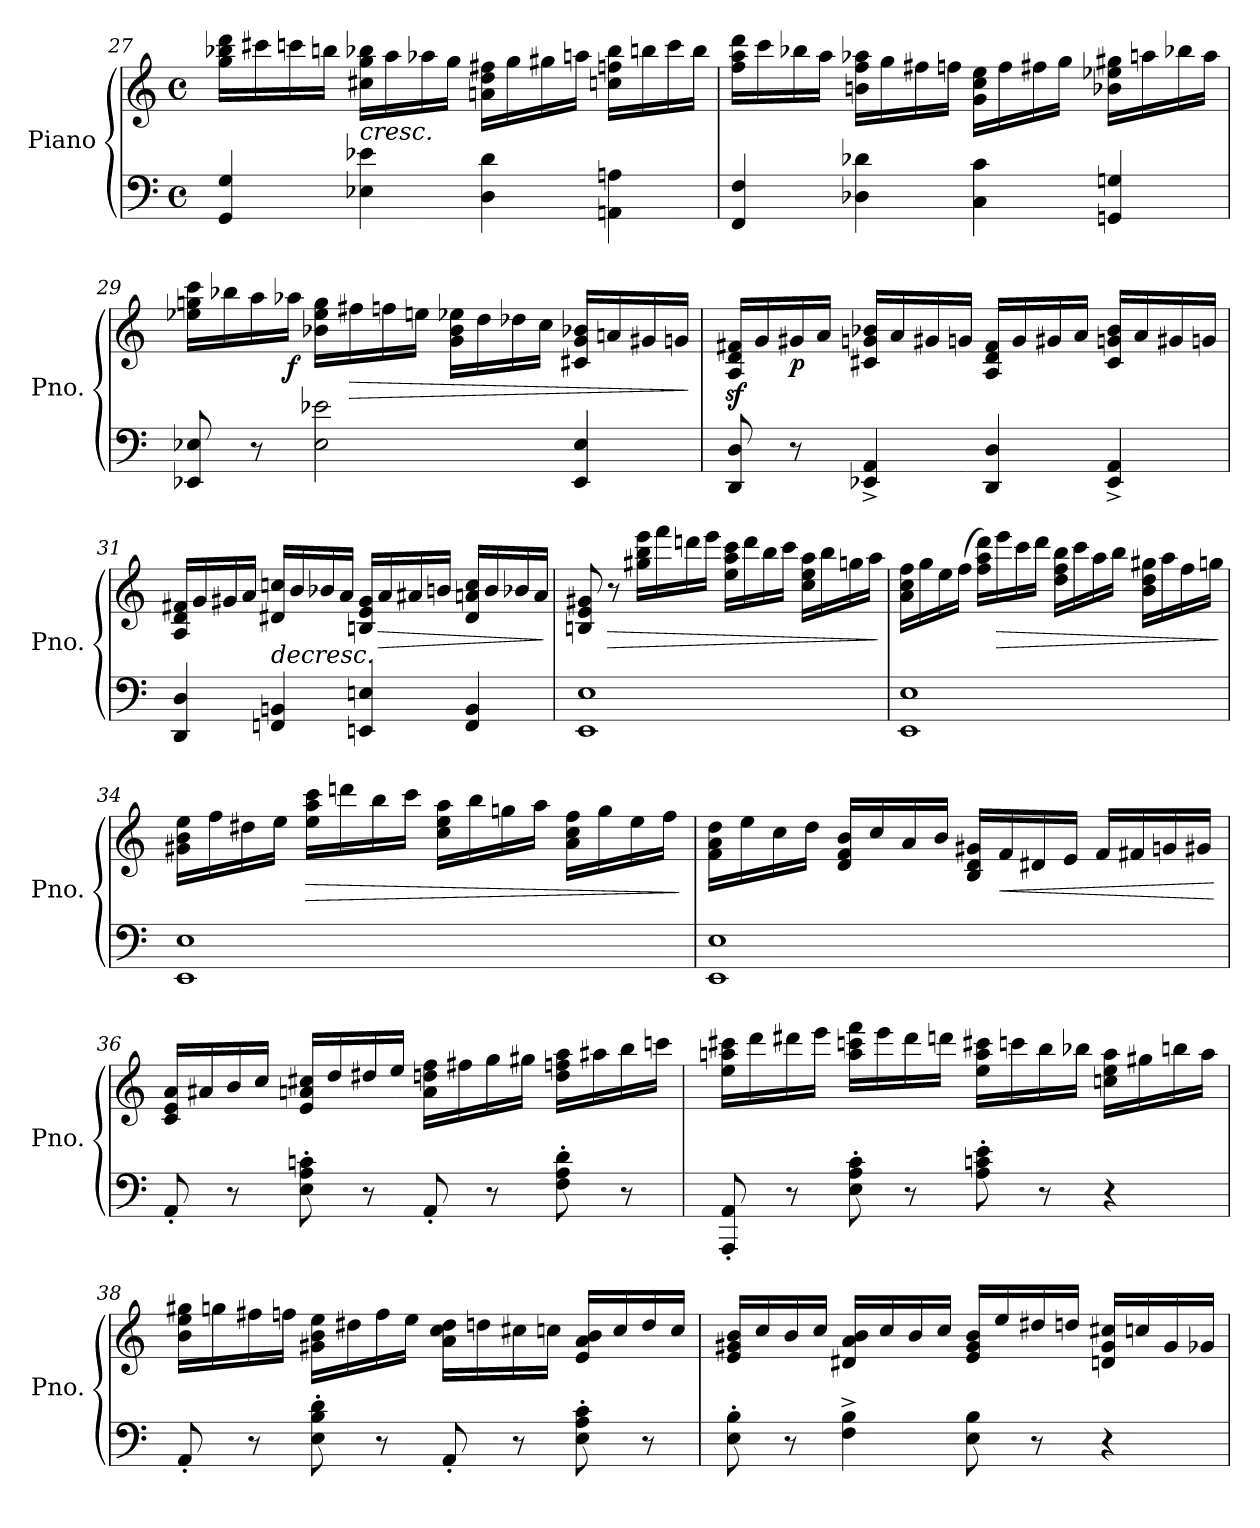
**kern	**kern	**dynam
*part1	*part1	*part1
*staff2	*staff1	*staff1/2
*I"Piano	*	*
*I'Pno.	*	*
!!LO:LB:g=z
*clefF4	*clefG2	*
*k[]	*k[]	*
*M4/4	*M4/4	*
*met(c)	*met(c)	*
=27	=27	=27
4GG/ 4G/	16gg\ 16bb-X\ 16ddd\LL	.
.	16ccc#X\	.
.	16cccn\	.
.	16bbn\JJ	.
!	!LO:TX:b:i:t=cresc.	!
4E-X\ 4e-X\	16cc#X\ 16gg\ 16bb-X\LL	.
.	16aa\	.
.	16aa-X\	.
.	16gg\JJ	.
4D\ 4d\	16an\ 16dd\ 16ff#X\LL	.
.	16gg\	.
.	16gg#X\	.
.	16aan\JJ	.
4AAn\ 4An\	16ccn\ 16ffn\ 16bb-\LL	.
.	16bbn\	.
.	16ccc\	.
.	16bb\JJ	.
!!LO:LB:g=z
=28	=28	=28
4FF/ 4F/	16ff\ 16aa\ 16ddd\LL	.
.	16ccc\	.
.	16bb-X\	.
.	16aa\JJ	.
4D-X\ 4d-X\	16bn\ 16ff\ 16aa-X\LL	.
.	16gg\	.
.	16ff#X\	.
.	16ffn\JJ	.
4C\ 4c\	16g\ 16cc\ 16ee\LL	.
.	16ff\	.
.	16ff#X\	.
.	16gg\JJ	.
4GGn/ 4Gn/	16b-X\ 16ee-X\ 16gg#X\LL	.
.	16aan\	.
.	16bb-X\	.
.	16aa\JJ	.
!!LO:LB:g=z
=29	=29	=29
8EE-X/ 8E-X/	16ee-X\ 16ggn\ 16ccc\LL	.
.	16bb-X\	.
8r	16aa\	.
!	!	!LO:DY:b
.	16aa-X\JJ	f
2E-\ 2e-X\	16b-X\ 16ee-\ 16gg\LL	.
!	!	!LO:HP:b
.	16ff#X\	>
.	16ffn\	.
.	16een\JJ	.
.	16g\ 16b-\ 16ee-X\LL	.
.	16dd\	.
.	16dd-X\	.
.	16cc\JJ	.
4EE-/ 4E-/	16c#X/ 16g/ 16b-X/LL	.
.	16an/	.
.	16g#X/	.
.	16gn/JJ	.
.	.	]
=30	=30	=30
8DD/ 8D/	16A/z< 16d/z< 16f#X/z<LL	.
.	16g/	.
!	!	!LO:DY:b
8r	16g#X/	p
.	16a/JJ	.
4EE-X/^ 4AA/^	16c#X/ 16gn/ 16b-X/LL	.
.	16a/	.
.	16g#X/	.
.	16gn/JJ	.
4DD/ 4D/	16A/ 16d/ 16f#/LL	.
.	16g/	.
.	16g#X/	.
.	16a/JJ	.
4EE-/^ 4AA/^	16c#/ 16gn/ 16b-/LL	.
.	16a/	.
.	16g#X/	.
.	16gn/JJ	.
!!LO:LB:g=z
=31	=31	=31
4DD/ 4D/	16A/ 16d/ 16f#X/LL	.
.	16g/	.
.	16g#X/	.
.	16a/JJ	.
!	!	!LO:HP:b
4FFn/ 4BBn/	16d#X/ 16ccn/LL	>
.	16b/	.
.	16b-X/	.
.	16a/JJ	.
4EEn/ 4En/	16Bn/ 16e/ 16g#/LL	.
!	!	!LO:HP:b
.	16a/	>
.	16a#X/	.
.	16bn/JJ	.
4FF/ 4BB/	16d#/ 16an/ 16cc/LL	.
.	16b/	.
.	16b-X/	.
.	16a/JJ	.
.	.	] ]
=32	=32	=32
1EE 1E	8Bn/ 8e/ 8g#X/	.
!	!	!LO:HP:b
.	8r	>
.	16gg#X\ 16bb\ 16eee\LL	.
.	16fff\	.
.	16dddn\	.
.	16eee\JJ	.
.	16ee\ 16aa\ 16ccc\LL	.
.	16ddd\	.
.	16bb\	.
.	16ccc\JJ	.
.	16cc\ 16ee\ 16aa\LL	.
.	16bb\	.
.	16ggn\	.
.	16aa\JJ	.
.	.	]
!!LO:PB:g=z
=33	=33	=33
1EE 1E	16a\ 16cc\ 16ff\LL	.
.	16gg\	.
.	16ee\	.
.	(>16ff\JJ	.
.	16ff\ 16aa\ 16ddd\LL)	.
!	!	!LO:HP:b
.	16eee\	>
.	16ccc\	.
.	16ddd\JJ	.
.	16dd\ 16ff\ 16bb\LL	.
.	16ccc\	.
.	16aa\	.
.	16bb\JJ	.
.	16b\ 16dd\ 16gg#X\LL	.
.	16aa\	.
.	16ff\	.
.	16ggn\JJ	.
.	.	]
=34	=34	=34
1EE 1E	16g#X\ 16b\ 16ee\LL	.
.	16ff\	.
.	16dd#X\	.
.	16ee\JJ	.
!	!	!LO:HP:b
.	16ee\ 16aa\ 16ccc\LL	>
.	16dddn\	.
.	16bb\	.
.	16ccc\JJ	.
.	16cc\ 16ee\ 16aa\LL	.
.	16bb\	.
.	16ggn\	.
.	16aa\JJ	.
.	16a\ 16cc\ 16ff\LL	.
.	16gg\	.
.	16ee\	.
.	16ff\JJ	.
.	.	]
!!LO:LB:g=z
=35	=35	=35
1EE 1E	16f\ 16a\ 16dd\LL	.
.	16ee\	.
.	16cc\	.
.	16dd\JJ	.
.	16d/ 16f/ 16b/LL	.
.	16cc/	.
.	16a/	.
.	16b/JJ	.
.	16B/ 16d/ 16g#X/LL	.
!	!	!LO:HP:b
.	16f/	<
.	16d#X/	.
.	16e/JJ	.
.	16f/LL	.
.	16f#X/	.
.	16gn/	.
.	16g#X/JJ	.
.	.	[
=36	=36	=36
8AA'/	16c/ 16e/ 16a/LL	.
.	16a#X/	.
8r	16b/	.
.	16cc/JJ	.
8E\' 8A\' 8cn\'	16e/ 16an/ 16cc#X/LL	.
.	16dd/	.
8r	16dd#X/	.
.	16ee/JJ	.
8AA'/	16a\ 16ddn\ 16ff\LL	.
.	16ff#X\	.
8r	16gg\	.
.	16gg#X\JJ	.
8F\' 8A\' 8d\'	16dd\ 16ffn\ 16aa\LL	.
.	16aa#X\	.
8r	16bb\	.
.	16cccn\JJ	.
!!LO:LB:g=z
=37	=37	=37
8AAA/' 8AA/'	16ee\ 16aan\ 16ccc#X\LL	.
.	16ddd\	.
8r	16ddd#X\	.
.	16eee\JJ	.
8E\' 8A\' 8c\'	16aa\ 16cccn\ 16fff\LL	.
.	16eee\	.
8r	16ddd#\	.
.	16dddn\JJ	.
8A\' 8cn\' 8e\'	16ee\ 16aa\ 16ccc#X\LL	.
.	16cccn\	.
8r	16bb\	.
.	16bb-X\JJ	.
4r	16ccn\ 16ee\ 16aa\LL	.
.	16gg#X\	.
.	16bbn\	.
.	16aa\JJ	.
!!LO:LB:g=z
=38	=38	=38
8AA'/	16b\ 16ee\ 16gg#X\LL	.
.	16ggn\	.
8r	16ff#X\	.
.	16ffn\JJ	.
8E\' 8B\' 8d\'	16g#X\ 16b\ 16ee\LL	.
.	16dd#X\	.
8r	16ff\	.
.	16ee\JJ	.
8AA'/	16a\ 16cc\ 16dd#\LL	.
.	16ddn\	.
8r	16cc#X\	.
.	16ccn\JJ	.
8E\' 8A\' 8c\'	16e/ 16a/ 16b/LL	.
.	16cc/	.
8r	16dd/	.
.	16cc/JJ	.
=39	=39	=39
8E\' 8B\'	16e/ 16g#X/ 16b/LL	.
.	16cc/	.
8r	16b/	.
.	16cc/JJ	.
4F\^ 4B\^	16d#X/ 16a/ 16b/LL	.
.	16cc/	.
.	16b/	.
.	16cc/JJ	.
8E\ 8B\	16e/ 16g#/ 16b/LL	.
.	16ee/	.
8r	16dd#X/	.
.	16ddn/JJ	.
4r	16dn/ 16g#/ 16cc#X/LL	.
.	16ccn/	.
.	16g#/	.
.	16g-X/JJ	.
=	=	=
*-	*-	*-
